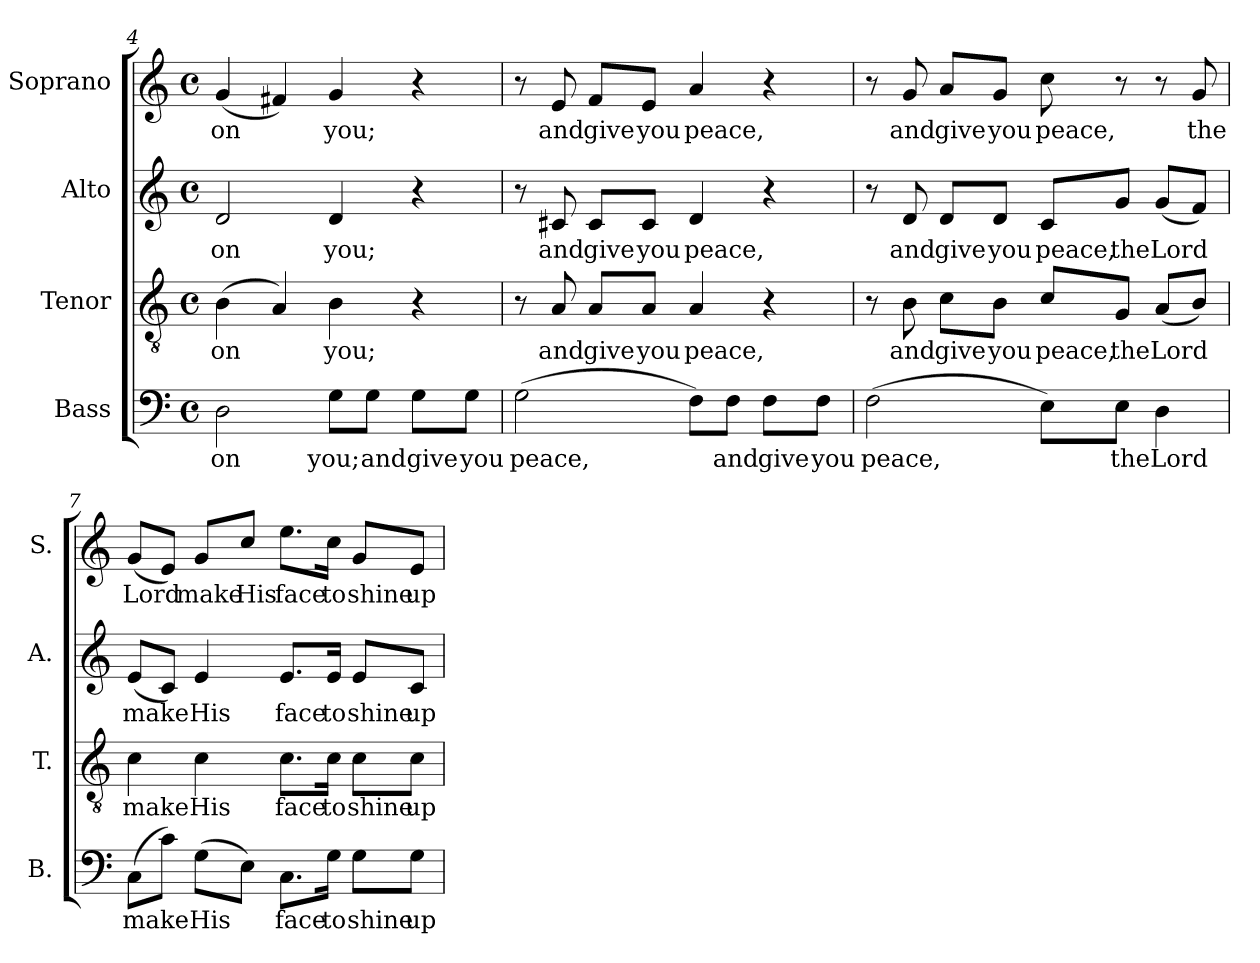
**kern	**text	**kern	**text	**kern	**text	**kern	**text
*part4	*part4	*part3	*part3	*part2	*part2	*part1	*part1
*staff4	*staff4	*staff3	*staff3	*staff2	*staff2	*staff1	*staff1
*I"Bass	*	*I"Tenor	*	*I"Alto	*	*I"Soprano	*
*I'B.	*	*I'T.	*	*I'A.	*	*I'S.	*
*clefF4	*	*clefGv2	*	*clefG2	*	*clefG2	*
*	*	*ITrd7c12	*	*	*	*	*
*k[]	*	*k[]	*	*k[]	*	*k[]	*
*C:	*	*C:	*	*C:	*	*C:	*
*M4/4	*	*M4/4	*	*M4/4	*	*M4/4	*
*met(c)	*	*met(c)	*	*met(c)	*	*met(c)	*
=4	=4	=4	=4	=4	=4	=4	=4
!	!LO:LY:b:color=#000000	!	!	!	!	!	!
!	!	!	!LO:LY:b:color=#000000	!	!	!	!
!	!	!	!	!	!LO:LY:b:color=#000000	!	!
!	!	!	!	!	!	!	!LO:LY:b:color=#000000
2Di\	-on	(4BBi\	-on	2di/	-on	(4gi/	-on
.	.	4AAi/)	.	.	.	4f#Xi/)	.
!	!LO:LY:b:color=#000000	!	!	!	!	!	!
!	!	!	!LO:LY:b:color=#000000	!	!	!	!
!	!	!	!	!	!LO:LY:b:color=#000000	!	!
!	!	!	!	!	!	!	!LO:LY:b:color=#000000
8Gi\L	you;	4BBi\	you;	4di/	you;	4gi/	you;
!	!LO:LY:b:color=#000000	!	!	!	!	!	!
8Gi\J	and	.	.	.	.	.	.
!	!LO:LY:b:color=#000000	!	!	!	!	!	!
8Gi\L	give	4r	.	4r	.	4r	.
!	!LO:LY:b:color=#000000	!	!	!	!	!	!
8Gi\J	you	.	.	.	.	.	.
=5	=5	=5	=5	=5	=5	=5	=5
!	!LO:LY:b:color=#000000	!	!	!	!	!	!
(2Gi\	peace,	8r	.	8r	.	8r	.
!	!	!	!LO:LY:b:color=#000000	!	!	!	!
!	!	!	!	!	!LO:LY:b:color=#000000	!	!
!	!	!	!	!	!	!	!LO:LY:b:color=#000000
.	.	8AAi/	and	8c#Xi/	and	8ei/	and
!	!	!	!LO:LY:b:color=#000000	!	!	!	!
!	!	!	!	!	!LO:LY:b:color=#000000	!	!
!	!	!	!	!	!	!	!LO:LY:b:color=#000000
.	.	8AAi/L	give	8c#i/L	give	8fi/L	give
!	!	!	!LO:LY:b:color=#000000	!	!	!	!
!	!	!	!	!	!LO:LY:b:color=#000000	!	!
!	!	!	!	!	!	!	!LO:LY:b:color=#000000
.	.	8AAi/J	you	8c#i/J	you	8ei/J	you
!	!	!	!LO:LY:b:color=#000000	!	!	!	!
!	!	!	!	!	!LO:LY:b:color=#000000	!	!
!	!	!	!	!	!	!	!LO:LY:b:color=#000000
8Fi\L)	.	4AAi/	peace,	4di/	peace,	4ai/	peace,
!	!LO:LY:b:color=#000000	!	!	!	!	!	!
8Fi\J	and	.	.	.	.	.	.
!	!LO:LY:b:color=#000000	!	!	!	!	!	!
8Fi\L	give	4r	.	4r	.	4r	.
!	!LO:LY:b:color=#000000	!	!	!	!	!	!
8Fi\J	you	.	.	.	.	.	.
!!LO:LB:g=z
=6	=6	=6	=6	=6	=6	=6	=6
!	!LO:LY:b:color=#000000	!	!	!	!	!	!
(2Fi\	peace,	8r	.	8r	.	8r	.
!	!	!	!LO:LY:b:color=#000000	!	!	!	!
!	!	!	!	!	!LO:LY:b:color=#000000	!	!
!	!	!	!	!	!	!	!LO:LY:b:color=#000000
.	.	8BBi\	and	8di/	and	8gi/	and
!	!	!	!LO:LY:b:color=#000000	!	!	!	!
!	!	!	!	!	!LO:LY:b:color=#000000	!	!
!	!	!	!	!	!	!	!LO:LY:b:color=#000000
.	.	8Ci\L	give	8di/L	give	8ai/L	give
!	!	!	!LO:LY:b:color=#000000	!	!	!	!
!	!	!	!	!	!LO:LY:b:color=#000000	!	!
!	!	!	!	!	!	!	!LO:LY:b:color=#000000
.	.	8BBi\J	you	8di/J	you	8gi/J	you
!	!	!	!LO:LY:b:color=#000000	!	!	!	!
!	!	!	!	!	!LO:LY:b:color=#000000	!	!
!	!	!	!	!	!	!	!LO:LY:b:color=#000000
8Ei\L)	.	8Ci/L	peace,	8ci/L	peace,	8cci\	peace,
!	!LO:LY:b:color=#000000	!	!	!	!	!	!
!	!	!	!LO:LY:b:color=#000000	!	!	!	!
!	!	!	!	!	!LO:LY:b:color=#000000	!	!
8Ei\J	the	8GGi/J	the	8gi/J	the	8r	.
!	!LO:LY:b:color=#000000	!	!	!	!	!	!
!	!	!	!LO:LY:b:color=#000000	!	!	!	!
!	!	!	!	!	!LO:LY:b:color=#000000	!	!
4Di\	Lord	(8AAi/L	Lord	(8gi/L	Lord	8r	.
!	!	!	!	!	!	!	!LO:LY:b:color=#000000
.	.	8BBi/J)	.	8fi/J)	.	8gi/	the
=7	=7	=7	=7	=7	=7	=7	=7
!	!LO:LY:b:color=#000000	!	!	!	!	!	!
!	!	!	!LO:LY:b:color=#000000	!	!	!	!
!	!	!	!	!	!LO:LY:b:color=#000000	!	!
!	!	!	!	!	!	!	!LO:LY:b:color=#000000
(8Ci\L	make	4Ci\	make	(8ei/L	make	(8gi/L	Lord
8ci\J)	.	.	.	8ci/J)	.	8ei/J)	.
!	!LO:LY:b:color=#000000	!	!	!	!	!	!
!	!	!	!LO:LY:b:color=#000000	!	!	!	!
!	!	!	!	!	!LO:LY:b:color=#000000	!	!
!	!	!	!	!	!	!	!LO:LY:b:color=#000000
(8Gi\L	His	4Ci\	His	4ei/	His	8gi/L	make
!	!	!	!	!	!	!	!LO:LY:b:color=#000000
8Ei\J)	.	.	.	.	.	8cci/J	His
!	!LO:LY:b:color=#000000	!	!	!	!	!	!
!	!	!	!LO:LY:b:color=#000000	!	!	!	!
!	!	!	!	!	!LO:LY:b:color=#000000	!	!
!	!	!	!	!	!	!	!LO:LY:b:color=#000000
8.Ci\L	face	8.Ci\L	face	8.ei/L	face	8.eei\L	face
!	!LO:LY:b:color=#000000	!	!	!	!	!	!
!	!	!	!LO:LY:b:color=#000000	!	!	!	!
!	!	!	!	!	!LO:LY:b:color=#000000	!	!
!	!	!	!	!	!	!	!LO:LY:b:color=#000000
16Gi\Jk	to	16Ci\Jk	to	16ei/Jk	to	16cci\Jk	to
!	!LO:LY:b:color=#000000	!	!	!	!	!	!
!	!	!	!LO:LY:b:color=#000000	!	!	!	!
!	!	!	!	!	!LO:LY:b:color=#000000	!	!
!	!	!	!	!	!	!	!LO:LY:b:color=#000000
8Gi\L	shine	8Ci\L	shine	8ei/L	shine	8gi/L	shine
!	!LO:LY:b:color=#000000	!	!	!	!	!	!
!	!	!	!LO:LY:b:color=#000000	!	!	!	!
!	!	!	!	!	!LO:LY:b:color=#000000	!	!
!	!	!	!	!	!	!	!LO:LY:b:color=#000000
8Gi\J	up-	8Ci\J	up-	8ci/J	up-	8ei/J	up-
=	=	=	=	=	=	=	=
*-	*-	*-	*-	*-	*-	*-	*-
